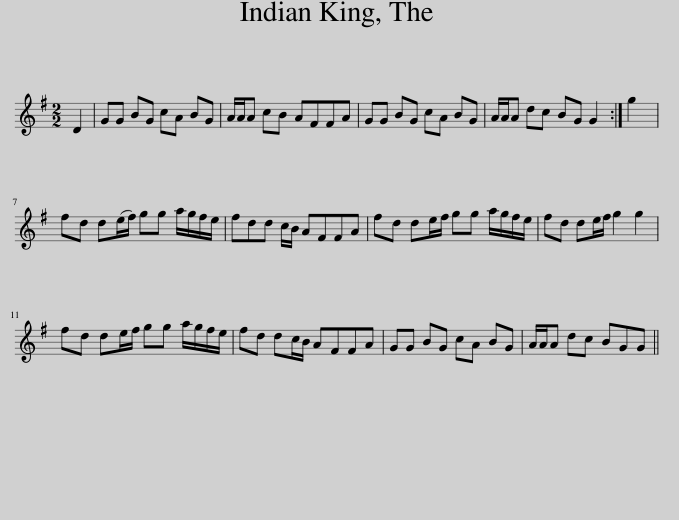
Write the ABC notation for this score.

X:1
L:1/8
M:2/2
I:linebreak $
K:G
V:1 treble
V:1
 D2 | GG BG cA BG | A/A/A cB AFFA | GG BG cA BG | A/A/A dc BG G2 :| %5
 g2 |$ fd d(e/f/) gg a/g/f/e/ | fdd c/B/ AFFA | fd de/f/ gg a/g/f/e/ | fd de/f/ g2 g2 |$ %10
 fd de/f/ gg a/g/f/e/ | fd dc/B/ AFFA | GG BG cA BG | A/A/A dc BGG || %14
